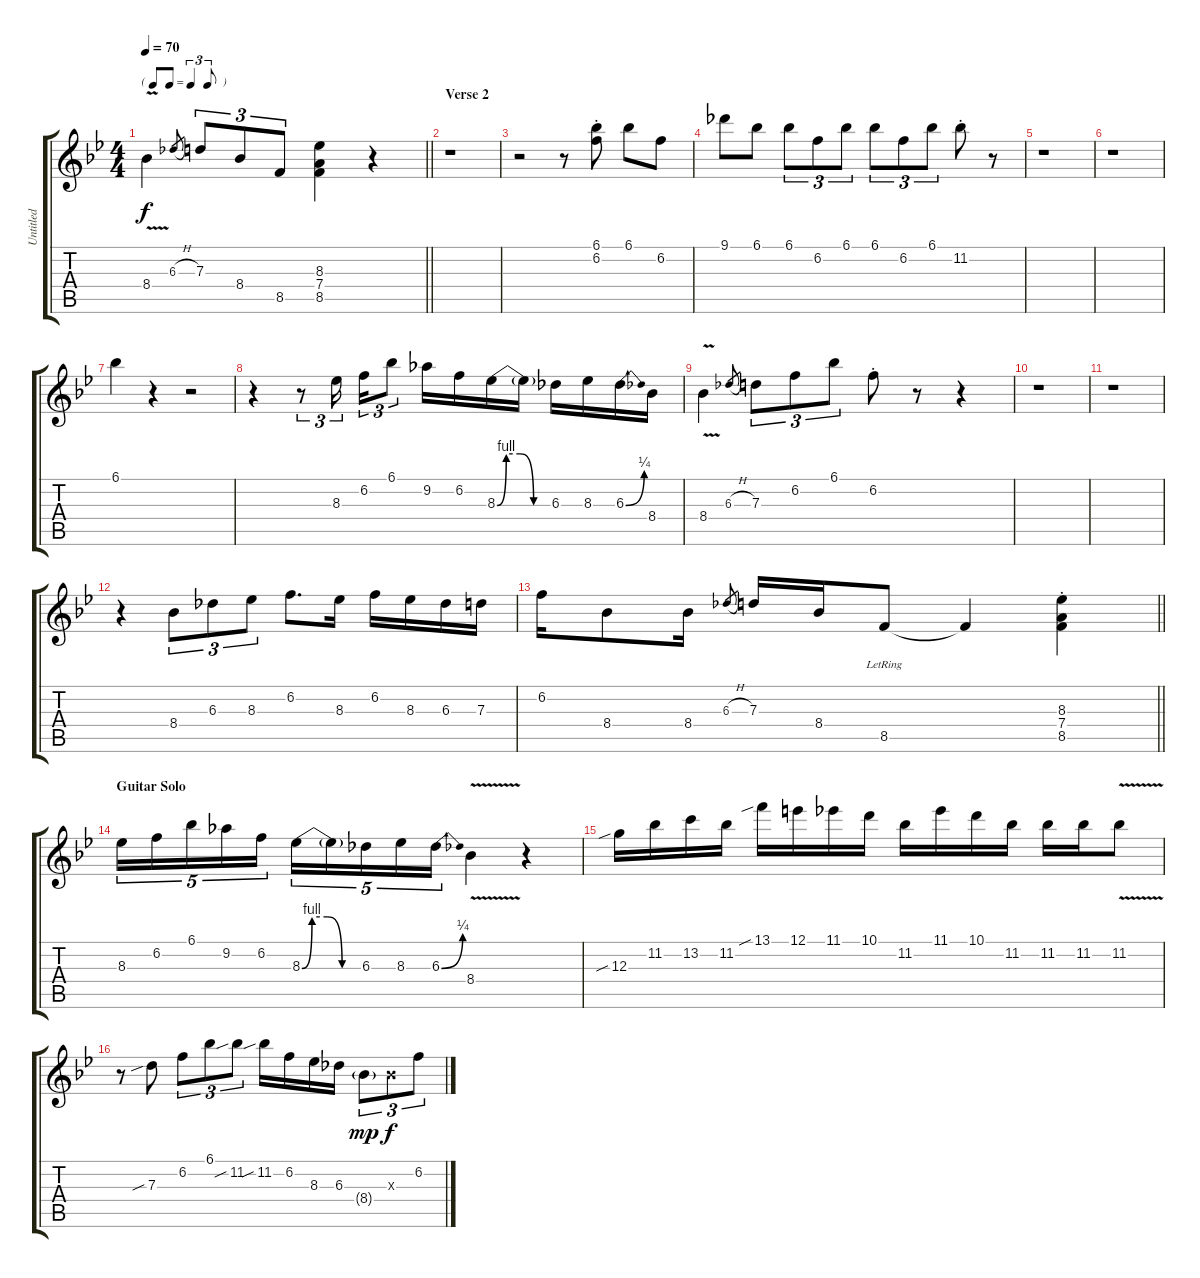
\track ("Untitled" "Untitled") {instrument electricguitarjazz}
\staff {score tabs}
\tuning (E4 B3 G3 D3 A2 E2) {hide}
\ts (4 4)
\tf triplet8th
\tempo 70
\clef g2
\barLineRight lightlight
\ks bb
8.4{v}.4{dy f} 6.3{h}.8{gr} 7.3.8{tu (3 2)} 8.4.8{tu (3 2)} 8.5.8{tu (3 2)} (8.3 7.4 8.5).4 r.4 |
\section ("" "Verse 2")
r.1 |
r.2 r.8 (6.1{st} 6.2{st}).8 6.1.8 6.2.8 |
9.1.8 6.1.8 6.1.8{tu (3 2)} 6.2.8{tu (3 2)} 6.1.8{tu (3 2)} 6.1.8{tu (3 2)} 6.2.8{tu (3 2)} 6.1.8{tu (3 2)} 11.2{st}.8 r.8 |
r.1 |
r.1 |
6.1.4 r.4 r.2 |
r.4 r.8{tu (3 2)} 8.3.16{tu (3 2) beam splitsecondary} 6.2.16{tu (3 2)} 6.1.8{tu (3 2)} 9.2.16 6.2.16 8.3{be (custom 0 0 10 4 25 4 40 0 60 0)}.16 8.3{t}.16 6.3.16 8.3.16 6.3{be (bend 0 0 60 1)}.16 8.4.16 |
8.4{v}.4 6.3{h}.8{gr} 7.3.8{tu (3 2)} 6.2.8{tu (3 2)} 6.1.8{tu (3 2)} 6.2{st}.8 r.8 r.4 |
r.1 |
r.1 |
r.4 8.4.8{tu (3 2)} 6.3.8{tu (3 2)} 8.3.8{tu (3 2)} 6.2.8{d} 8.3.16 6.2.16 8.3.16 6.3.16 7.3.16 |
\barLineRight lightlight
6.2.16 8.4.8 8.4.16 6.3{h}.8{gr} 7.3.16 8.4.16 8.5{lr}.8 8.5{t}.4 (8.3{st} 7.4{st} 8.5{st}).4 |
\section ("" "Guitar Solo")
8.3.16{tu (5 4)} 6.2.16{tu (5 4)} 6.1.16{tu (5 4)} 9.2.16{tu (5 4)} 6.2.16{tu (5 4)} 8.3{be (custom 0 0 10 4 25 4 40 0 60 0)}.16{tu (5 4)} 8.3{t}.16{tu (5 4)} 6.3.16{tu (5 4)} 8.3.16{tu (5 4)} 6.3{be (bend 0 0 60 1)}.16{tu (5 4)} 8.4{v}.4 r.4 |
12.3{sib}.16 11.2.16 13.2.16 11.2.16 13.1{sib}.16 12.1.16 11.1.16 10.1.16 11.2.16 11.1.16 10.1.16 11.2.16 11.2.16 11.2.16 11.2{v}.8 |
r.8 7.3{sib}.8 6.2.8{tu (3 2)} 6.1.8{tu (3 2)} 11.2{sib}.8{tu (3 2)} 11.2{sib}.16 6.2.16 8.3.16 6.3.16 8.4{g}.8{tu (3 2) dy mp} 3.3{x}.8{tu (3 2) dy f} 6.2.8{tu (3 2)}
